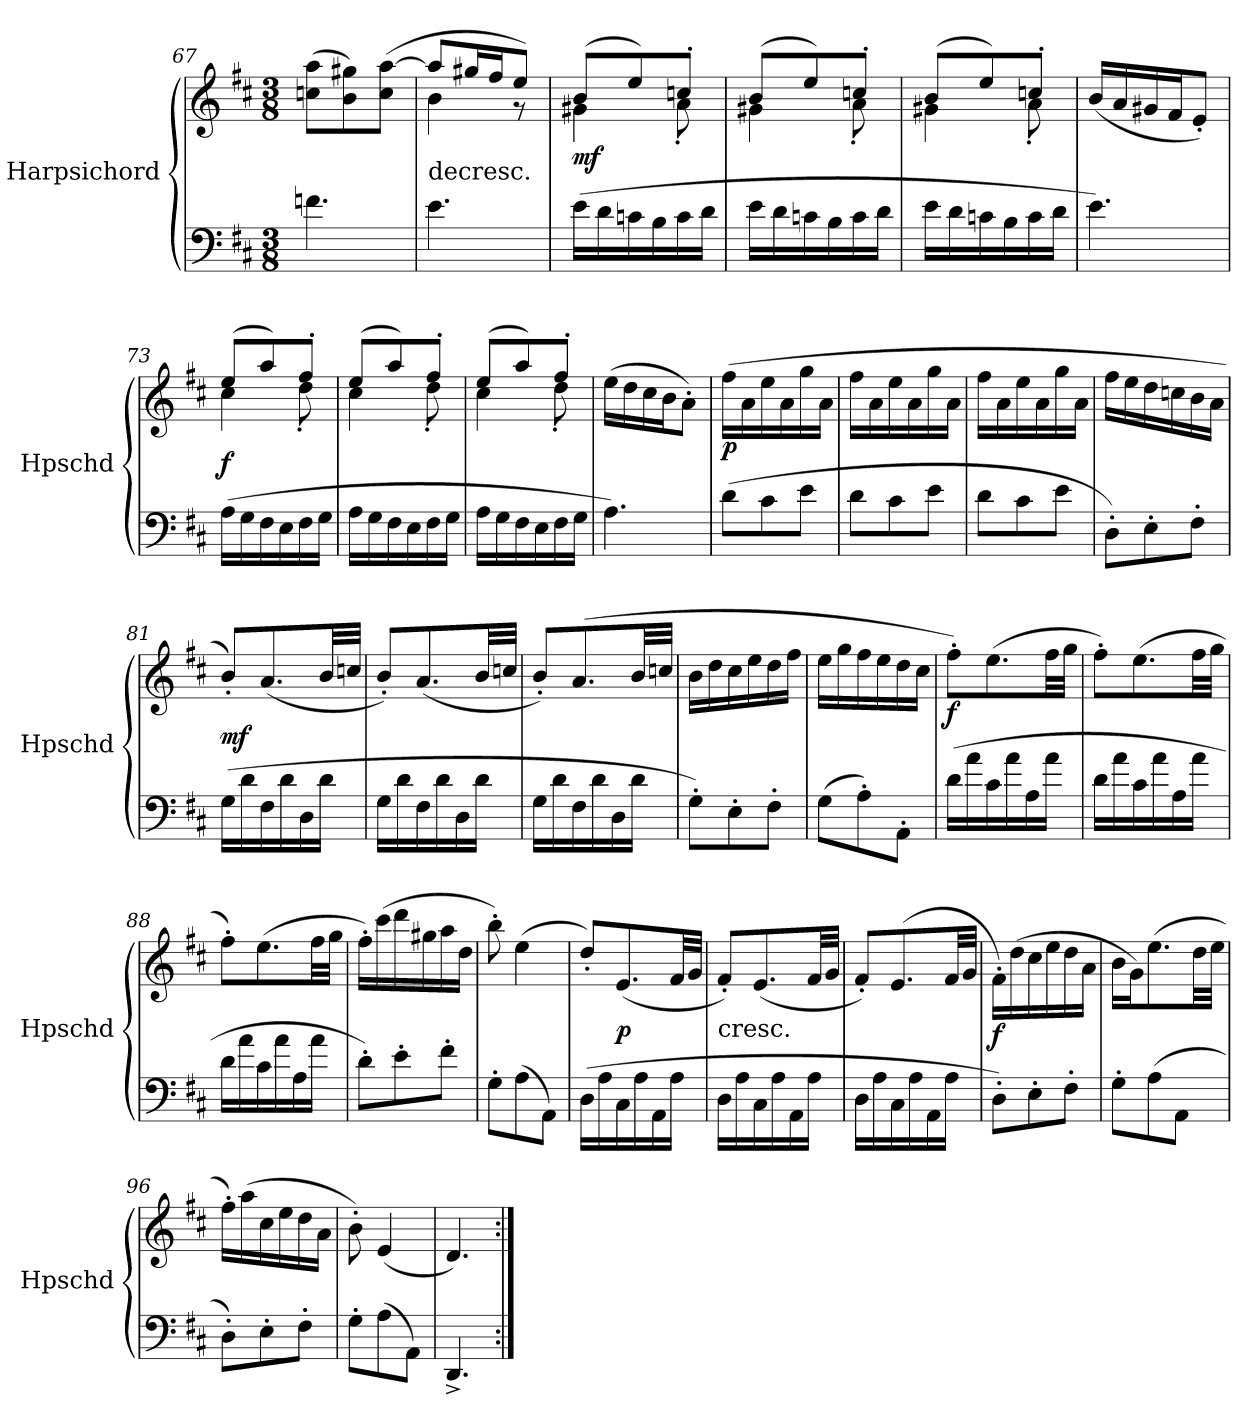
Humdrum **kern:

**kern	**kern	**dynam
*part1	*part1	*part1
*staff2	*staff1	*staff1/2
*I"Harpsichord	*	*
*I'Hpschd	*	*
*clefF4	*clefG2	*
*k[f#c#]	*k[f#c#]	*
*D:	*D:	*
*M3/8	*M3/8	*
=67	=67	=67
4.fn\	(8ccn\ 8aa\L	.
.	8b\ 8gg#X\)	.
.	(8cc\ [8aa\J	.
=68	=68	=68
*	*^	*
!	!LO:TX:c:t=decresc.	!	!
4.e\	8aa/L]	4b\	.
.	16gg#X/L	.	.
.	16ff#/J	.	.
.	8ee/J)	8r	.
=69	=69	=69	=69
(16e\LL	(8b/L	4g#X\	mf
16d\	.	.	.
16cn\	8ee/)	.	.
16B\	.	.	.
16c\	8ccn'/J	8a'\	.
16d\JJ	.	.	.
=70	=70	=70	=70
16e\LL	(8b/L	4g#X\	.
16d\	.	.	.
16cn\	8ee/)	.	.
16B\	.	.	.
16c\	8ccn'/J	8a'\	.
16d\JJ	.	.	.
=71	=71	=71	=71
16e\LL	(8b/L	4g#X\	.
16d\	.	.	.
16cn\	8ee/)	.	.
16B\	.	.	.
16c\	8ccn'/J	8a'\	.
16d\JJ	.	.	.
*	*v	*v	*
=72	=72	=72
4.e\)	(16b/LL	.
.	16a/	.
.	16g#X/	.
.	16f#/J	.
.	8e'/J)	.
=73	=73	=73
*	*^	*
(16A\LL	(8ee/L	4cc#\	f
16G\	.	.	.
16F#\	8aa/)	.	.
16E\	.	.	.
16F#\	8ff#'/J	8dd'\	.
16G\JJ	.	.	.
=74	=74	=74	=74
16A\LL	(8ee/L	4cc#\	.
16G\	.	.	.
16F#\	8aa/)	.	.
16E\	.	.	.
16F#\	8ff#'/J	8dd'\	.
16G\JJ	.	.	.
=75	=75	=75	=75
16A\LL	(8ee/L	4cc#\	.
16G\	.	.	.
16F#\	8aa/)	.	.
16E\	.	.	.
16F#\	8ff#'/J	8dd'\	.
16G\JJ	.	.	.
*	*v	*v	*
=76	=76	=76
4.A\)	(16ee\LL	.
.	16dd\	.
.	16cc#\	.
.	16b\J	.
.	8a'\J)	.
=77	=77	=77
(8d\L	(16ff#\LL	p
.	16a\	.
8c#\	16ee\	.
.	16a\	.
8e\J	16gg\	.
.	16a\JJ	.
=78	=78	=78
8d\L	16ff#\LL	.
.	16a\	.
8c#\	16ee\	.
.	16a\	.
8e\J	16gg\	.
.	16a\JJ	.
=79	=79	=79
8d\L	16ff#\LL	.
.	16a\	.
8c#\	16ee\	.
.	16a\	.
8e\J	16gg\	.
.	16a\JJ	.
=80	=80	=80
8D'\L)	16ff#\LL	.
.	16ee\	.
8E'\	16dd\	.
.	16ccn\	.
8F#'\J	16b\	.
.	16a\JJ	.
=81	=81	=81
(16G\LL	8b'/L)	mf
16d\	.	.
16F#\	(8.a/	.
16d\	.	.
16D\	.	.
16d\JJ	32b/LL	.
.	32ccn/JJJ	.
=82	=82	=82
16G\LL	8b'/L)	.
16d\	.	.
16F#\	(8.a/	.
16d\	.	.
16D\	.	.
16d\JJ	32b/LL	.
.	32ccn/JJJ	.
=83	=83	=83
16G\LL	8b'/L)	.
16d\	.	.
16F#\	(8.a/	.
16d\	.	.
16D\	.	.
16d\JJ	32b/LL	.
.	32ccn/JJJ	.
=84	=84	=84
8G'\L)	16b\LL	.
.	16dd\	.
8E'\	16cc#\	.
.	16ee\	.
8F#'\J	16dd\	.
.	16ff#\JJ	.
=85	=85	=85
(8G\L	16ee\LL	.
.	16gg\	.
8A'\)	16ff#\	.
.	16ee\	.
8AA'\J	16dd\	.
.	16cc#\JJ	.
=86	=86	=86
(16d\LL	8ff#'\L)	f
16a\	.	.
16c#\	(8.ee\	.
16a\	.	.
16A\	.	.
16a\JJ	32ff#\LL	.
.	32gg\JJJ	.
=87	=87	=87
16d\LL	8ff#'\L)	.
16a\	.	.
16c#\	(8.ee\	.
16a\	.	.
16A\	.	.
16a\JJ	32ff#\LL	.
.	32gg\JJJ	.
=88	=88	=88
16d\LL	8ff#'\L)	.
16a\	.	.
16c#\	(8.ee\	.
16a\	.	.
16A\	.	.
16a\JJ	32ff#\LL	.
.	32gg\JJJ	.
=89	=89	=89
8d'\L)	16ff#'\LL)	.
.	(16ccc#\	.
8e'\	16ddd\	.
.	16gg#X\	.
8f#'\J	16aa\	.
.	16dd\JJ	.
=90	=90	=90
8G'\L	8bb'\)	.
(8A\	(4ee\	.
8AA\J)	.	.
=91	=91	=91
(16D\LL	8dd'/L)	.
16A\	.	.
16C#\	(8.e/	p
16A\	.	.
16AA\	.	.
16A\JJ	32f#/LL	.
.	32g/JJJ	.
=92	=92	=92
!	!LO:TX:c:t=cresc.	!
16D\LL	8f#'/L)	.
16A\	.	.
16C#\	(8.e/	.
16A\	.	.
16AA\	.	.
16A\JJ	32f#/LL	.
.	32g/JJJ	.
=93	=93	=93
16D\LL	8f#'/L)	.
16A\	.	.
16C#\	(8.e/	.
16A\	.	.
16AA\	.	.
16A\JJ	32f#/LL	.
.	32g/JJJ	.
=94	=94	=94
8D'\L)	16f#'\LL)	f
.	(16dd\	.
8E'\	16cc#\	.
.	16ee\	.
8F#'\J	16dd\	.
.	16a\JJ	.
=95	=95	=95
8G'\L	16b\LL	.
.	16g\J)	.
(8A\	(8.ee\	.
8AA\J	.	.
.	32dd\LL	.
.	32ee\JJJ	.
=96	=96	=96
8D'\L)	16ff#'\LL)	.
.	(16aa\	.
8E'\	16cc#\	.
.	16ee\	.
8F#'\J	16dd\	.
.	16a\JJ	.
=97	=97	=97
8G'\L	8b'\)	.
(8A\	(4e/	.
8AA\J)	.	.
=98	=98	=98
4.DD^/	4.d/)	.
=:|!	=:|!	=:|!
*-	*-	*-
